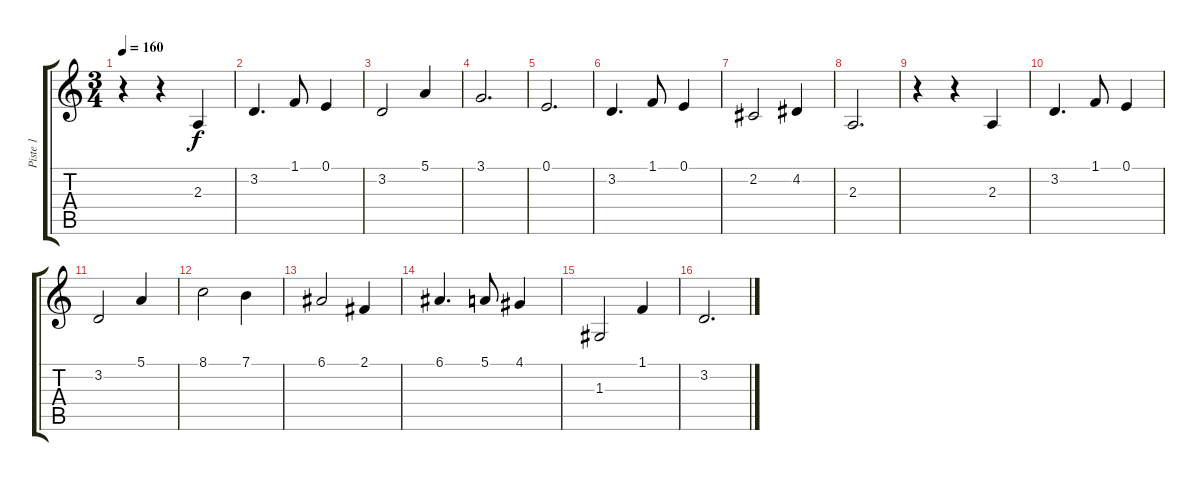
\track ("Piste 1" "Piste 1") {instrument drawbarorgan}
\staff {score tabs}
\tuning (E4 B3 G3 D3 A2 E2) {hide}
\ts (3 4)
\tempo 160
\clef g2
\ks c
r.4{dy f instrument drawbarorgan} r.4 2.3.4 |
3.2.4{d} 1.1.8 0.1.4 |
3.2.2 5.1.4 |
3.1.2{d} |
0.1.2{d} |
3.2.4{d} 1.1.8 0.1.4 |
2.2.2 4.2.4 |
2.3.2{d} |
r.4 r.4 2.3.4 |
3.2.4{d} 1.1.8 0.1.4 |
3.2.2 5.1.4 |
8.1.2 7.1.4 |
6.1.2 2.1.4 |
6.1.4{d} 5.1.8 4.1.4 |
1.3.2 1.1.4 |
3.2.2{d}
